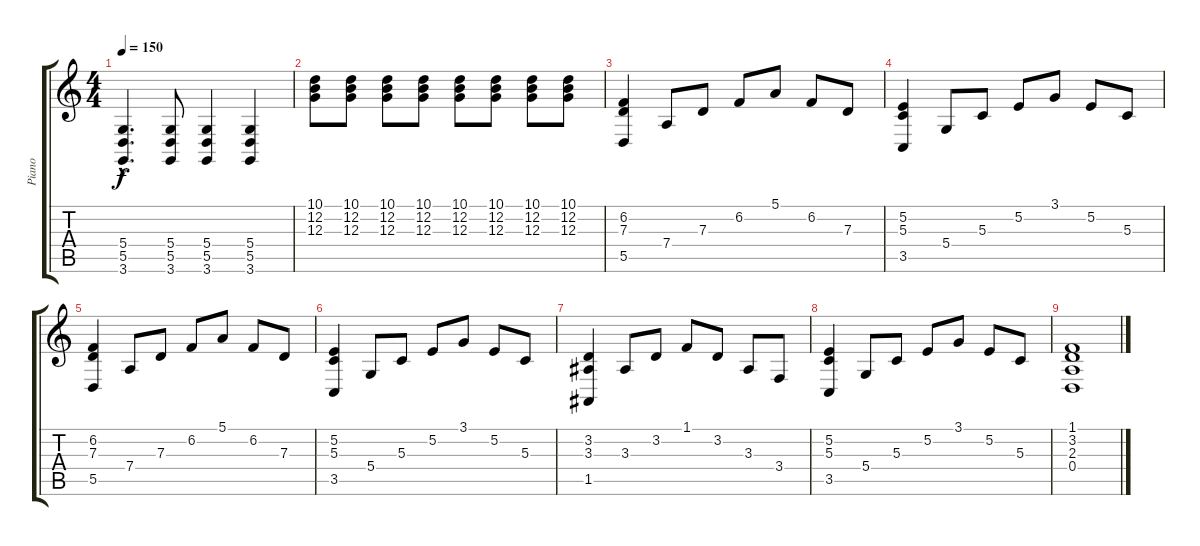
\track ("Piano" "Piano") {instrument brightacousticpiano}
\staff {score tabs}
\tuning (E4 B3 G3 D3 A2 E2) {hide}
\ts (4 4)
\tempo 150
\clef g2
\ks c
(5.4{hac} 5.5{hac} 3.6{hac}).4{d dy f} (5.4 5.5 3.6).8 (5.4 5.5 3.6).4 (5.4 5.5 3.6).4 |
(10.1 12.2 12.3).8 (10.1 12.2 12.3).8 (10.1 12.2 12.3).8 (10.1 12.2 12.3).8 (10.1 12.2 12.3).8 (10.1 12.2 12.3).8 (10.1 12.2 12.3).8 (10.1 12.2 12.3).8 |
(6.2 7.3 5.5).4 7.4.8 7.3.8 6.2.8 5.1.8 6.2.8 7.3.8 |
(5.2 5.3 3.5).4 5.4.8 5.3.8 5.2.8 3.1.8 5.2.8 5.3.8 |
(6.2 7.3 5.5).4 7.4.8 7.3.8 6.2.8 5.1.8 6.2.8 7.3.8 |
(5.2 5.3 3.5).4 5.4.8 5.3.8 5.2.8 3.1.8 5.2.8 5.3.8 |
(3.2 3.3 1.5).4 3.3.8 3.2.8 1.1.8 3.2.8 3.3.8 3.4.8 |
(5.2 5.3 3.5).4 5.4.8 5.3.8 5.2.8 3.1.8 5.2.8 5.3.8 |
(1.1 3.2 2.3 0.4).1
